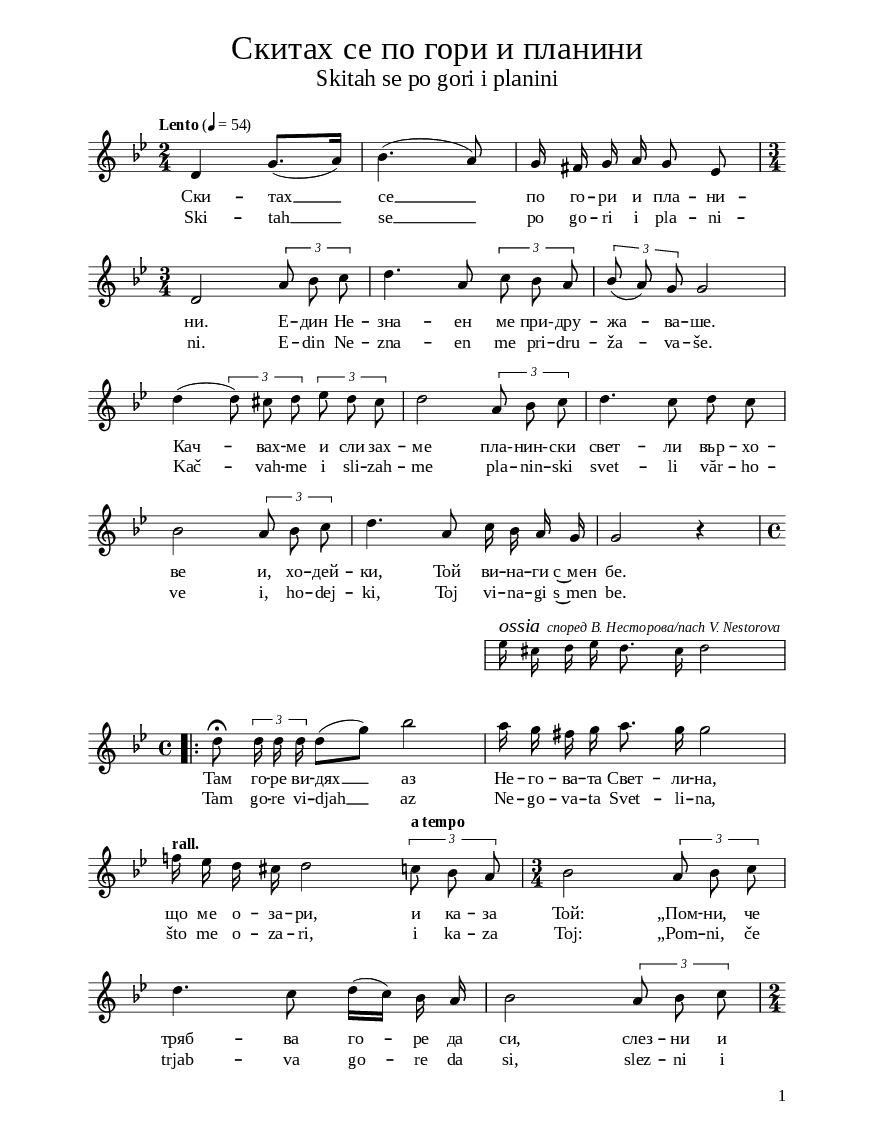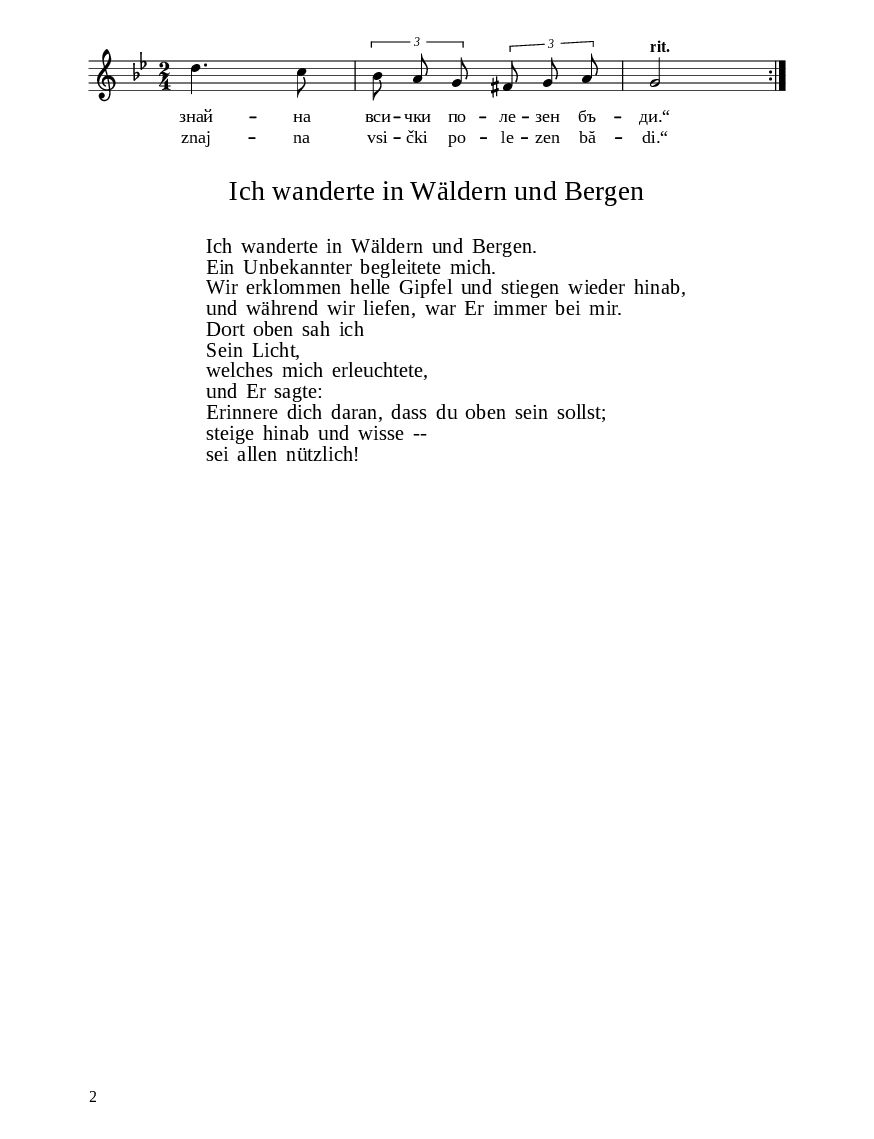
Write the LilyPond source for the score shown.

\version "2.24.1"

\include "include/globals.ily"

\bookpart {
  \label #'ref133
  \tocItem \markup "Скитах се по гори и планини – Skitah se po gori i planini"
  \include "include/bookpart-paper.ily"
  \score {
    \include "include/score-layout.ily"

    \new Staff = main \relative c' {
      \clef treble
      \key g \minor
      \time 2/4
      \tempoFunc "Lento" 4 "54"
      \autoBeamOff
      d4  g8. (  [a16] ) | % 2
      bes4. (  a8 ) | % 3
      g16  fis16  g16  a16  g8
      es8 \break | % 4
      \time 3/4  | % 4
      d2
      \tupletUp \times 2/3  {
        a'8   bes8  c8
      }
      | % 5
      d4.  a8
      \times 2/3  {
        c8   bes8  a8
      }
      | % 6

      \times 2/3  {
        \stemUp bes8 (   a8 )  g8
      } \stemNeutral
      g2 \break | % 7
      d'4 (
      \times 2/3  {
        d8 )   cis8  d8
      }

      \times 2/3  {
        es8   d8  cis8
      }
      | % 8
      d2
      \times 2/3  {
        a8   bes8  c8
      }
      | % 9
      d4.  c8  d8  c8 \break
      |
      bes2
      \times 2/3  {
        a8   bes8  c8
      }
      | % 11
      d4.  a8  c16  bes16
      a16  g16 | % 12
      g2 r4 \break \repeat volta 2 {
        | % 13
        \time 4/4  | % 13
        d'8 ^\fermata
        \times 2/3  {
          d16  d16  d16 ]
        }
        d8 ( [  g8 ) ]  bes2 | % 14

        <<
          {a16  g16  fis16  g16 a8.  g16  g2}

          \new Staff \with {
            \remove "Time_signature_engraver"
            alignAboveContext = #"main"
            fontSize = #-1
            \override StaffSymbol.staff-space = #(magstep -3)
            \override StaffSymbol.thickness = #(magstep -3)
            firstClef = ##f
          }
          {\autoBeamOff e16 ^\markup { \huge \italic "ossia" \italic "според В. Несторова/nach V. Nestorova"} cis d e d8. cis16 d2 }
        >>
        \break | % 15

        \tempo "rall." f!16 es16
        d16  cis16  d2
        \times 2/3  {
          \tempo "a tempo" c8 bes8
          a8
        }
        | % 16
        \time 3/4  | % 16
        bes2
        \times 2/3  {
          a8  bes8  c8
        }
        \break | % 17
        d4.  c8  d16 ( [  c16
        ) ]  bes16  a16 | % 18
        bes2
        \times 2/3  {
          a8   bes8  c8
        } \time 2/4 \break | % 19
        d4.  c8 |
        \times 2/3  {
          bes8   a8  g8
        }
        \times 2/3  {
          fis8   g8    a8
        } |
        \tempo "rit." g2

      }
    }

    \addlyrics {
      Ски -- тах __  се __  по го -- ри
      и пла -- ни -- ни. Е -- дин Не --
      зна -- ен ме "при-" -- дру -- жа  --
      ва -- ше. Кач -- вах -- ме и сли
      -- зах -- ме "пла-" -- "нин-" -- ски свет --
      ли вър -- хо -- ве и, хо -- дей --
      ки, Той ви -- на -- ги с~мен бе.
      Там го -- ре ви -- дях __  аз Не --
      го -- ва -- та Свет -- ли -- на, що
      ме о -- за -- ри, и ка -- за Той:
      „Пом -- ни, че тряб -- ва го --
      ре да си, слез -- ни и знай -- на
      вси -- чки по -- ле -- зен бъ --
      ди.“
    }
    \addlyrics {
      Ski -- tah __ se __ po go -- ri
      i pla -- ni -- ni. E -- din Ne --
      zna -- en me pri -- dru -- ža  --
      va -- še. Kač -- vah -- me i sli
      -- zah -- me pla -- nin -- ski svet --
      li văr -- ho -- ve i, ho -- dej --
      ki, Toj vi -- na -- gi s~men be.
      Tam go -- re vi -- djah __  az Ne --
      go -- va -- ta Svet -- li -- na, što
      me o -- za -- ri, i ka -- za Toj:
      „Pom -- ni, če trjab -- va go --
      re da si, slez -- ni i znaj -- na
      vsi -- čki po -- le -- zen bă --
      di.“
    }

    \header {
      title = \titleFunc "Скитах се по гори и планини" "Skitah se po gori i planini"
    }

    \midi{}

  } % score



  % include foreign translation(s) of the song
  \version "2.20.0"

\markup \fill-line { \fontsize #deTitleFontSize "Ich wanderte in Wäldern und Bergen" }
\markup \null
\markup \null
\markup \fontsize #deCoupletFontSize {
  \hspace #10
  \override #`(baseline-skip . ,deCoupletBaselineSkip)

  \column {
    \line { " " }


  \line { " " Ich wanderte in Wäldern und Bergen. }

  \line { " " Ein Unbekannter begleitete mich. }

  \line { " " Wir erklommen helle Gipfel und stiegen wieder hinab,  }

  \line { " " und während wir liefen, war Er immer bei mir.  }

  \line { " " Dort oben sah ich }

  \line { " " Sein Licht,  }

  \line { " " welches mich erleuchtete,  }

  \line { " " und Er sagte:  }

  \line { " " Erinnere dich daran, dass du oben sein sollst; }

  \line { " " steige hinab und wisse -- }

  \line { " " sei allen nützlich! }


  }
}


} % bookpart
